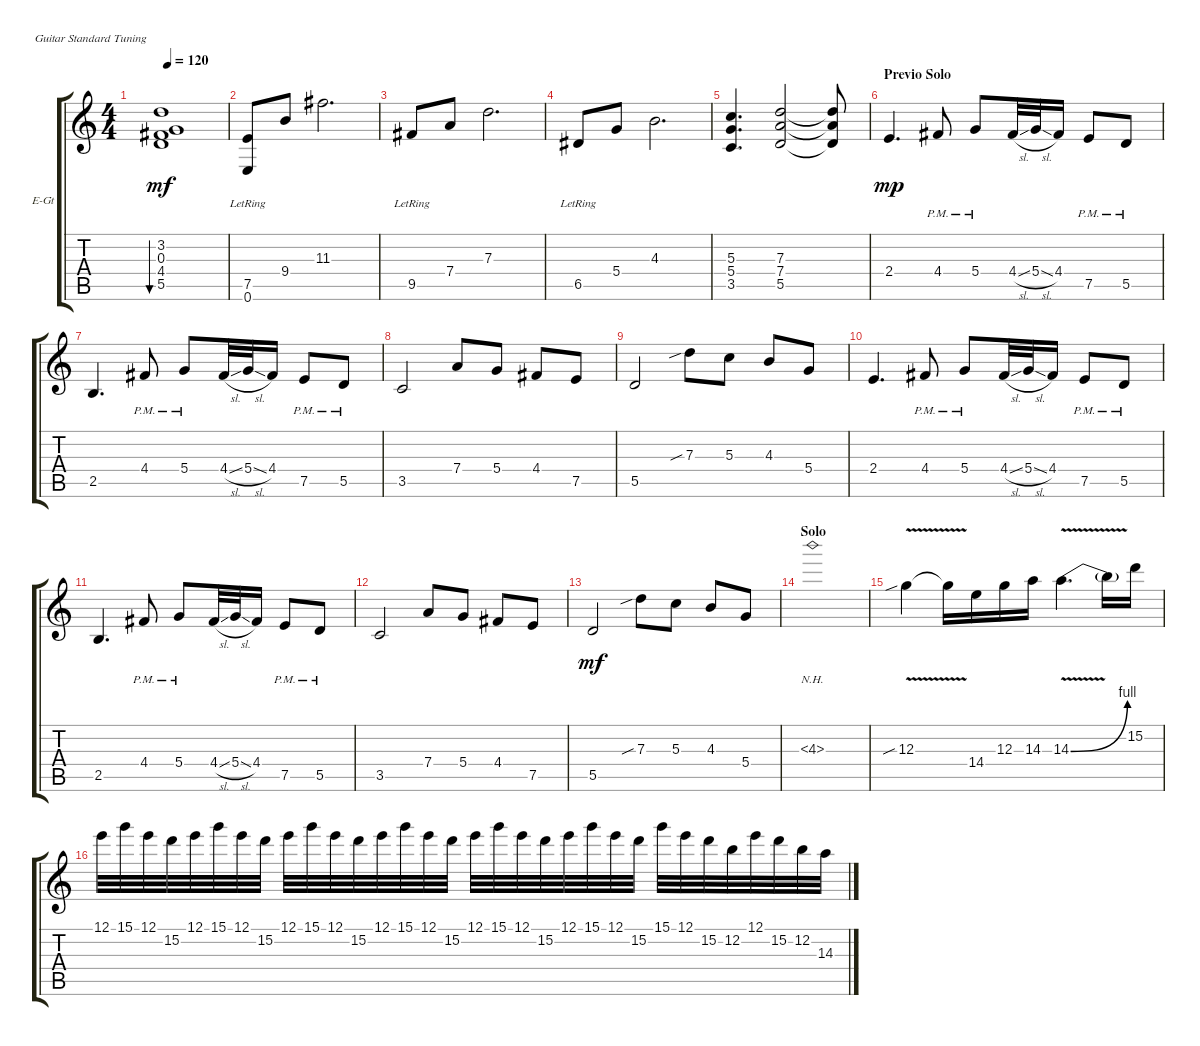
\bracketExtendMode groupsimilarinstruments
\firstSystemTrackNameOrientation horizontal
\otherSystemsTrackNameOrientation horizontal
\track ("Electric Guitar 1" "E-Gt") {instrument distortionguitar}
\staff {score tabs}
\tuning (E4 B3 G3 D3 A2 E2)
\ts (4 4)
\tempo 120
\clef g2
\ks c
(5.5 4.4 0.3 3.2).1{bu 92 dy mf} |
(7.5 0.6{lr}).8 9.4.8 11.3.2{d} |
9.5{lr}.8 7.4.8 7.3.2{d} |
6.5{lr}.8 5.4.8 4.3.2{d} |
(3.5 5.4 5.3).4{d} (5.5 7.4 7.3).2 (7.3{t} 7.4{t} 5.5{t}).8 |
\section ("" "Previo Solo")
2.4.4{d dy mp} 4.4{pm}.8 5.4{pm}.8 4.4{sl}.32 5.4{sl}.32 4.4.16 7.5{pm}.8 5.5{pm}.8 |
2.5.4{d} 4.4{pm}.8 5.4{pm}.8 4.4{sl}.32 5.4{sl}.32 4.4.16 7.5{pm}.8 5.5{pm}.8 |
3.5.2 7.4.8 5.4.8 4.4.8 7.5.8 |
5.5.2 7.3{sib}.8 5.3.8 4.3.8 5.4.8 |
2.4.4{d} 4.4{pm}.8 5.4{pm}.8 4.4{sl}.32 5.4{sl}.32 4.4.16 7.5{pm}.8 5.5{pm}.8 |
2.5.4{d} 4.4{pm}.8 5.4{pm}.8 4.4{sl}.32 5.4{sl}.32 4.4.16 7.5{pm}.8 5.5{pm}.8 |
3.5.2 7.4.8 5.4.8 4.4.8 7.5.8 |
5.5.2{dy mf} 7.3{sib}.8 5.3.8 4.3.8 5.4.8 |
\section ("" "Solo")
4.3{nh}.1 |
12.3{v sib}.4 12.3{t}.16 14.4.16 12.3.16 14.3.16 14.3{be (bend 0 0 15 4) v}.4{d} 14.3{t}.16 15.2.16 |
12.1.32 15.1.32 12.1.32 15.2.32 12.1.32 15.1.32 12.1.32 15.2.32 12.1.32 15.1.32 12.1.32 15.2.32 12.1.32 15.1.32 12.1.32 15.2.32 12.1.32 15.1.32 12.1.32 15.2.32 12.1.32 15.1.32 12.1.32 15.2.32 15.1.32 12.1.32 15.2.32 12.2.32 12.1.32 15.2.32 12.2.32 14.3.32
